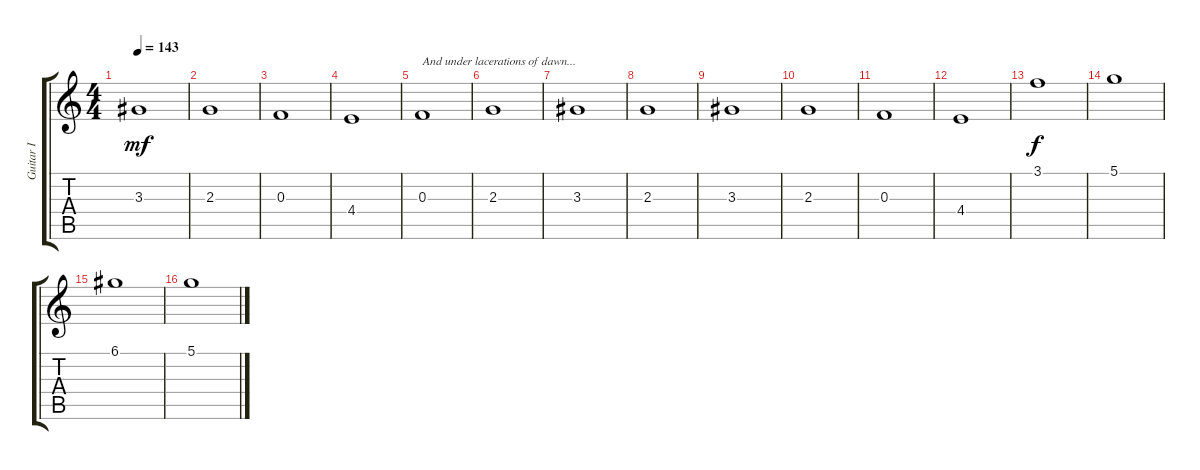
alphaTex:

\track ("Guitar I" "Guitar I") {instrument distortionguitar}
\staff {score tabs}
\tuning (D4 A3 F3 C3 G2 D2) {hide}
\ts (4 4)
\tempo 143
\clef g2
\ks c
3.3.1{dy mf} |
2.3.1 |
0.3.1 |
4.4.1 |
0.3.1{txt "And under lacerations of dawn..."} |
2.3.1 |
3.3.1 |
2.3.1 |
3.3.1 |
2.3.1 |
0.3.1 |
4.4.1 |
3.1.1{dy f} |
5.1.1 |
6.1.1 |
5.1.1
